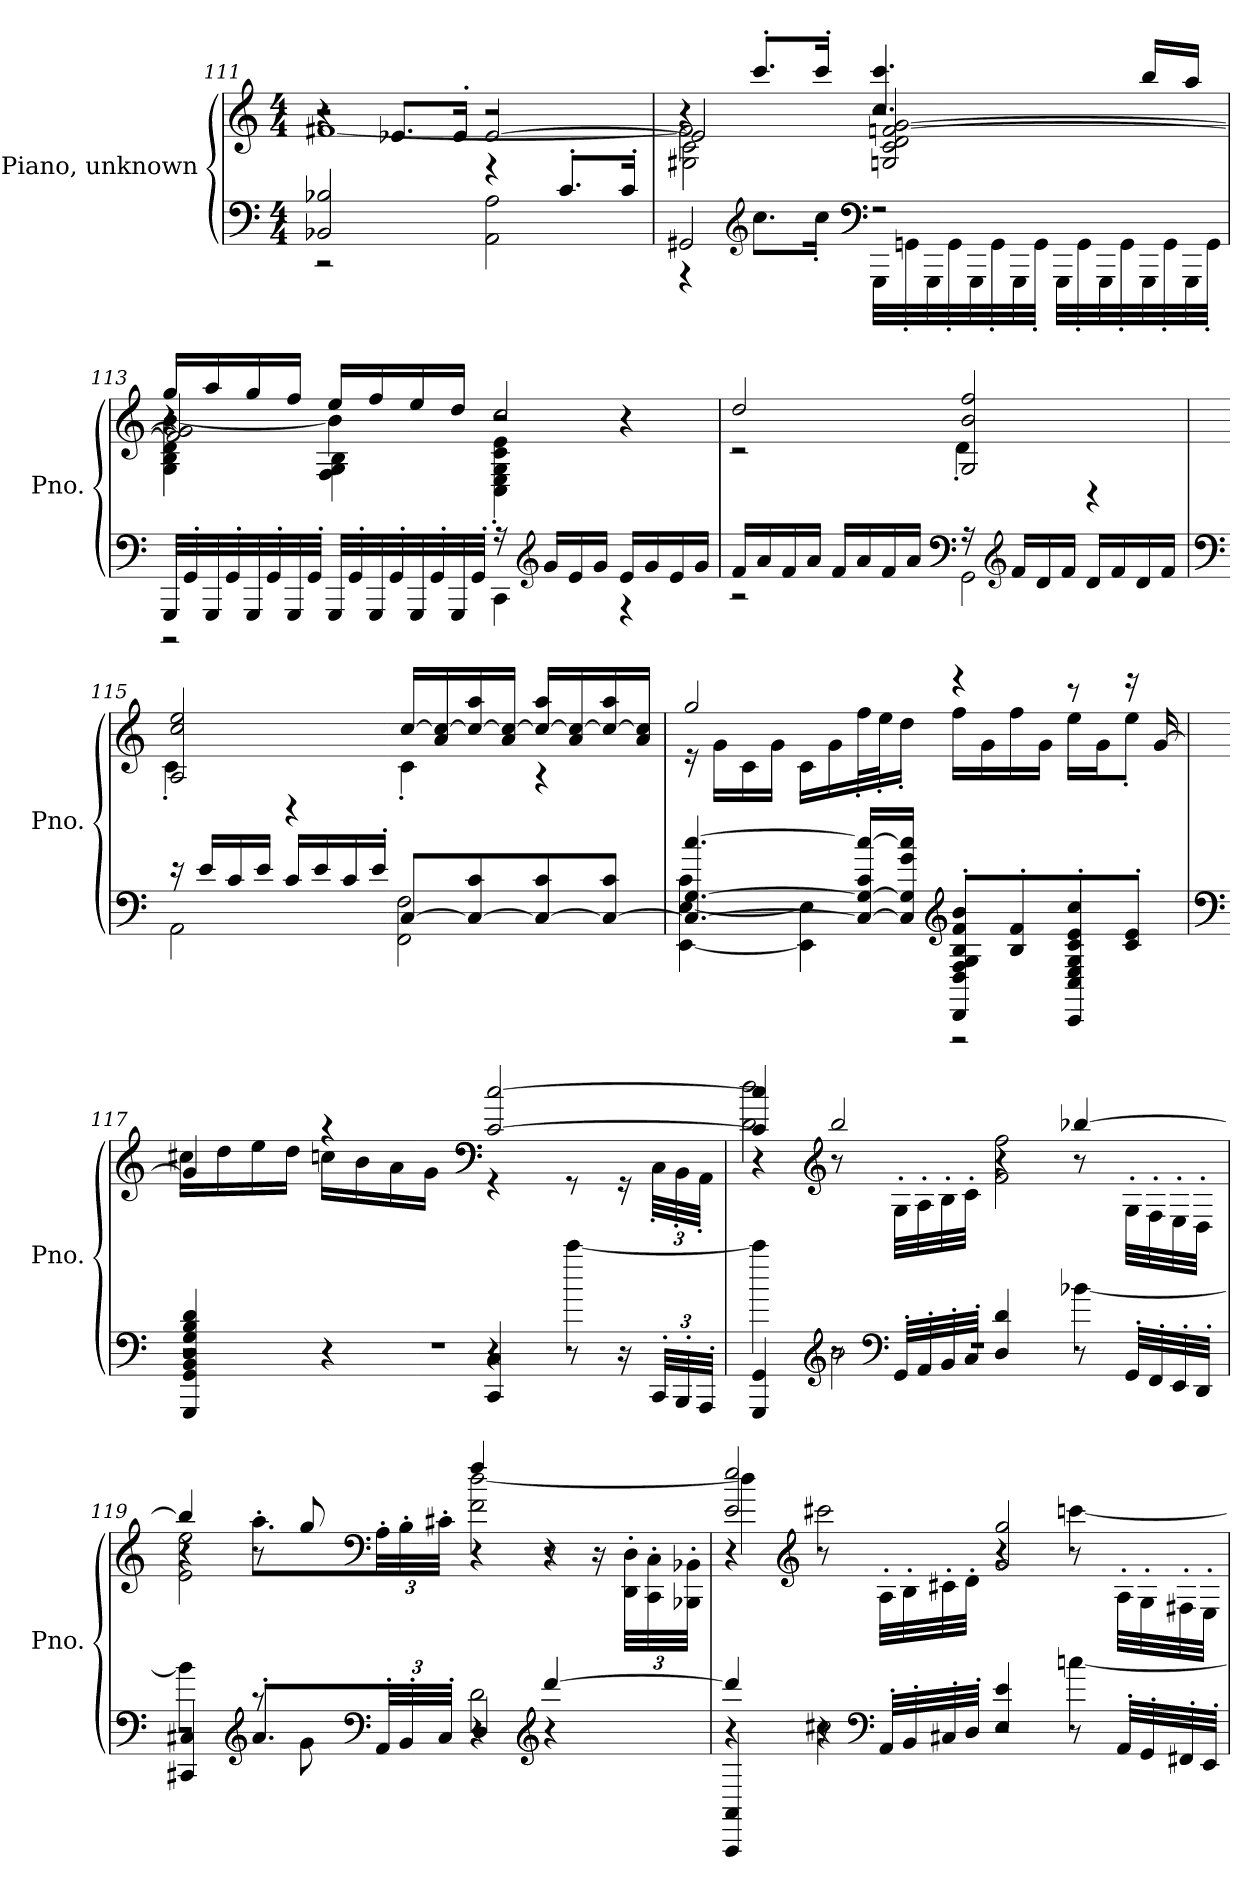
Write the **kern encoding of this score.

**kern	**kern
*part1	*part1
*staff2	*staff1
*I"Piano, unknown	*
*I'Pno.	*
*clefF4	*clefG2
*k[]	*k[]
*M4/4	*M4/4
=111	=111
*^	*^
*	*	*	*^
2BB-X/ 2B-X/	2r	4r	[1f#X	2r
.	.	8.e-X/L	.	.
.	.	16e-'/Jk	.	.
4r	2AA\ 2A\	2r	.	[2e-/
8.c'/L	.	.	.	.
16c'/Jk	.	.	.	.
!!LO:LB:g=z
=112	=112	=112	=112	=112
*	*	*	*	*^
2GG#X/	4r	4r	2f#\]	2e-/]	2G#X\ 2c\
*clefG2	*	*	*	*	*
.	8.cc\L	8.ccc'/L	.	.	.
.	16cc'\Jk	16ccc'/Jk	.	.	.
*clefF4	*	*	*	*	*
2r	32GGG\LLL	4.cc/ 4.ccc/	2r	2Gn/ 2c/ 2d/ [2fn/ [2g/	2r
.	32GGn'\	.	.	.	.
.	32GGG\	.	.	.	.
.	32GG'\	.	.	.	.
.	32GGG\	.	.	.	.
.	32GG'\	.	.	.	.
.	32GGG\	.	.	.	.
.	32GG'\JJJ	.	.	.	.
.	32GGG\LLL	.	.	.	.
.	32GG'\	.	.	.	.
.	32GGG\	.	.	.	.
.	32GG'\	.	.	.	.
.	32GGG\	16bb/LL	.	.	.
.	32GG'\	.	.	.	.
.	32GGG\	16aa/JJ	.	.	.
.	32GG'\JJJ	.	.	.	.
!!LO:LB:g=z	!!	!!	!!
=113	=113	=113	=113	=113	=113
32GGG/LLL	2r	16gg/LL	4G\ 4B\ 4d\ [4b\	2f/] 2g/]	4r
32GG'/	.	.	.	.	.
32GGG/	.	16aa/	.	.	.
32GG'/	.	.	.	.	.
32GGG/	.	16gg/	.	.	.
32GG'/	.	.	.	.	.
32GGG/	.	16ff/JJ	.	.	.
32GG'/JJJ	.	.	.	.	.
32GGG/LLL	.	16ee/LL	4b\]	.	4F\ 4G\ 4B\
32GG'/	.	.	.	.	.
32GGG/	.	16ff/	.	.	.
32GG'/	.	.	.	.	.
32GGG/	.	16ee/	.	.	.
32GG'/	.	.	.	.	.
32GGG/	.	16dd/JJ	.	.	.
32GG'/JJJ	.	.	.	.	.
16r	4CC\	2cc/	2r	2r	4C\' 4E\' 4G\' 4c\' 4e\'
*clefG2	*	*	*	*	*
16g/LL	.	.	.	.	.
16e/	.	.	.	.	.
16g/JJ	.	.	.	.	.
16e/LL	4r	.	.	.	4r
16g/	.	.	.	.	.
16e/	.	.	.	.	.
16g/JJ	.	.	.	.	.
*	*	*	*v	*v	*v
=114	=114	=114	=114
16f/LL	2r	2dd/	2r
16a/	.	.	.
16f/	.	.	.
16a/JJ	.	.	.
16f/LL	.	.	.
16a/	.	.	.
16f/	.	.	.
16a/JJ	.	.	.
*clefF4	*	*	*
16r	2GG\	2G/ 2b/ 2ff/	4d'\
*clefG2	*	*	*
16f/LL	.	.	.
16d/	.	.	.
16f/JJ	.	.	.
16d/LL	.	.	4r
16f/	.	.	.
16d/	.	.	.
16f/JJ	.	.	.
!!LO:LB:g=z	!!
=115	=115	=115	=115
*clefF4	*	*	*
16r	2AA\	2A/ 2cc/ 2ee/	4c'\
16e/LL	.	.	.
16c/	.	.	.
16e/JJ	.	.	.
16c/LL	.	.	4r
16e/	.	.	.
16c/	.	.	.
16e'/JJ	.	.	.
[8C/L	2FF\ 2F\	[16cc/LL	4c'\
.	.	16a/ 16cc/_	.
8C/_ 8c/	.	16cc/_ 16aa/	.
.	.	16a/ 16cc/_JJ	.
8C/_ 8c/	.	16cc/_ 16aa/LL	4r
.	.	16a/ 16cc/_	.
8C/_ 8c/J	.	16cc/_ 16aa/	.
.	.	16a/ 16cc/]JJ	.
=116	=116	=116	=116
4.C/_ [4.G/ [4.cc/	[4EE\ [4E\ 4c\	2gg/	16r
.	.	.	16g\LL
.	.	.	16c\
.	.	.	16g\JJ
.	4EE\] 4E\]	.	16c\LL
.	.	.	16g\
16C/_ 16G/_ 16c/ 16cc/_LL	.	.	32ff'\L
.	.	.	32ee'\J
16C/] 16G/] 16g/ 16cc/]JJ	.	.	16dd'\JJ
*clefG2	*	*	*
8DD/' 8D/' 8F/' 8G/' 8B/' 8f/' 8b/'L	2r	4r	16ff\LL
.	.	.	16g\
8B/' 8f/'	.	.	16ff\
.	.	.	16g\JJ
8CC/' 8C/' 8E/' 8G/' 8c/' 8e/' 8cc/'	.	8r	16ee\LL
.	.	.	16g\J
8c/' 8e/'J	.	16r	8ee'\J
.	.	[16g/	.
*v	*v	*	*
!!LO:PB:g=z	!!
=117	=117	=117
*clefF4	*	*
*^	*	*
*	*^	*	*
1r	2r	4GGG/ 4GG/ 4BB/ 4D/ 4G/ 4B/ 4d/	4g/]	16cc#X\LL
.	.	.	.	16dd\
.	.	.	.	16ee\
.	.	.	.	16dd\JJ
.	.	4r	4r	16ccn\LL
.	.	.	.	16b\
.	.	.	.	16a\
.	.	.	.	16g\JJ
*	*	*	*clefF4	*
.	4r	4CC/ 4C/	[2c/ [2cc/	4r
.	[4ccc\	8r	.	8r
.	.	16r	.	16r
*	*	*Xbrackettup	*	*Xbrackettup
.	.	48CC'/LLL	.	48C'\LLL
.	.	48BBB'/	.	48BB'\
.	.	48AAA'/JJJ	.	48AA'\JJJ
=118	=118	=118	=118	=118
*	*	*	*	*^
1r	4ccc\]	4GGG/ 4GG/	4c/] 4cc/]	2d\ 2dd\	4r
*clefG2	*	*	*clefG2	*	*
.	2b\	8r	2bb/	.	8r
*clefF4	*	*	*	*	*
.	.	32GG'/LLL	.	.	32G'\LLL
.	.	32AA'/	.	.	32A'\
.	.	32BB'/	.	.	32B'\
.	.	32C'/JJJ	.	.	32c'\JJJ
.	.	4D/ 4d/	.	2f\ 2ff\	4r
.	[4b-X\	8r	[4bb-X/	.	8r
.	.	32GG'/LLL	.	.	32G'\LLL
.	.	32FF'/	.	.	32F'\
.	.	32EE'/	.	.	32E'\
.	.	32DD'/JJJ	.	.	32D'\JJJ
!!LO:LB:g=z	!!	!!
=119	=119	=119	=119	=119	=119
2r	4b-\]	4CC#X/ 4C#X/	4bb-/]	2e\ 2ee\	4r
*clefG2	*	*	*	*	*
.	8r	8.a'/L	8r	.	8.aa'\L
.	8g\	.	8gg/	.	.
*clefF4	*	*	*clefF4	*	*
.	.	48AA'/LL	.	.	48A'\LL
.	.	48BB'/	.	.	48B'\
.	.	48C#'/JJJ	.	.	48c#X'\JJJ
4r	2d\	4D/	4ff/	2f\ [2dd\	4r
*clefG2	*	*	*	*	*
[4ddd/	.	4r	4r	.	8r
.	.	.	.	.	16r
.	.	.	.	.	48DD\' 48D\'LLL
.	.	.	.	.	48CC\' 48C\'
.	.	.	.	.	48BBB-X\' 48BB-X\'JJJ
=120	=120	=120	=120	=120	=120
4ddd/]	4r	4AAA/ 4AA/	2e/ 2ee/	4dd\]	4r
*	*	*	*clefG2	*	*
4r	2cc#X\	8r	.	2ccc#X\	8r
*clefF4	*	*	*	*	*
.	.	32AA'/LLL	.	.	32A'\LLL
.	.	32BB'/	.	.	32B'\
.	.	32C#X'/	.	.	32c#X'\
.	.	32D'/JJJ	.	.	32d'\JJJ
2r	.	4E/ 4e/	2g/ 2gg/	.	4r
.	[4ccn\	8r	.	[4cccn\	8r
.	.	32AA'/LLL	.	.	32A'\LLL
.	.	32GG'/	.	.	32G'\
.	.	32FF#X'/	.	.	32F#X'\
.	.	32EE'/JJJ	.	.	32E'\JJJ
*v	*v	*v	*	*	*
*	*v	*v	*v
=	=
*-	*-
